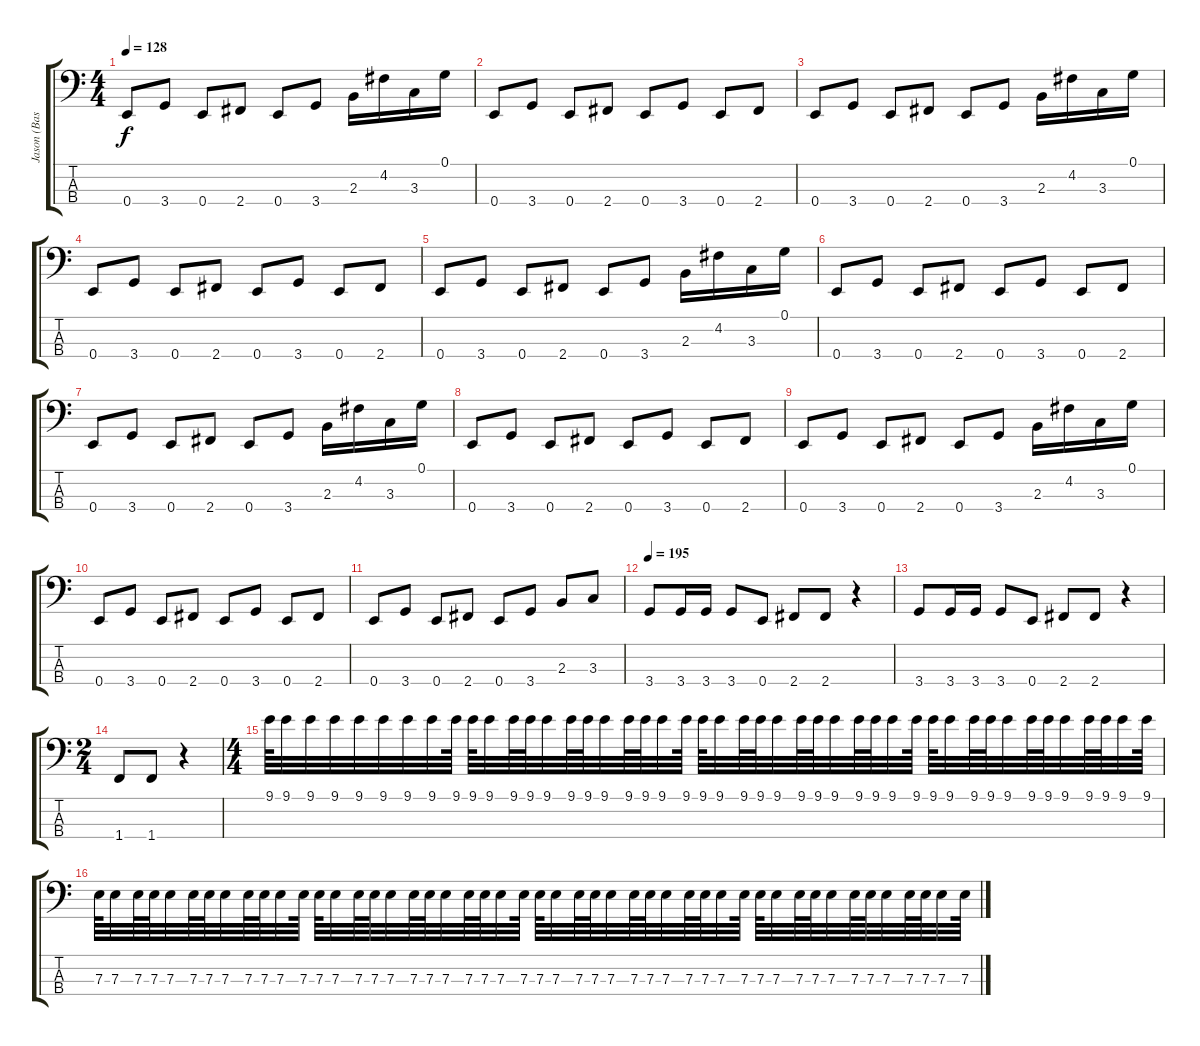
\track ("Jason (Bass)" "Jason (Bas") {instrument electricbasspick}
\staff {score tabs}
\tuning (G2 D2 A1 E1) {hide}
\ts (4 4)
\tempo 128
\clef f4
\ks c
0.4.8{dy f} 3.4.8 0.4.8 2.4.8 0.4.8 3.4.8 2.3.16 4.2.16 3.3.16 0.1.16 |
0.4.8 3.4.8 0.4.8 2.4.8 0.4.8 3.4.8 0.4.8 2.4.8 |
0.4.8 3.4.8 0.4.8 2.4.8 0.4.8 3.4.8 2.3.16 4.2.16 3.3.16 0.1.16 |
0.4.8 3.4.8 0.4.8 2.4.8 0.4.8 3.4.8 0.4.8 2.4.8 |
0.4.8 3.4.8 0.4.8 2.4.8 0.4.8 3.4.8 2.3.16 4.2.16 3.3.16 0.1.16 |
0.4.8 3.4.8 0.4.8 2.4.8 0.4.8 3.4.8 0.4.8 2.4.8 |
0.4.8 3.4.8 0.4.8 2.4.8 0.4.8 3.4.8 2.3.16 4.2.16 3.3.16 0.1.16 |
0.4.8 3.4.8 0.4.8 2.4.8 0.4.8 3.4.8 0.4.8 2.4.8 |
0.4.8 3.4.8 0.4.8 2.4.8 0.4.8 3.4.8 2.3.16 4.2.16 3.3.16 0.1.16 |
0.4.8 3.4.8 0.4.8 2.4.8 0.4.8 3.4.8 0.4.8 2.4.8 |
0.4.8 3.4.8 0.4.8 2.4.8 0.4.8 3.4.8 2.3.8 3.3.8 |
\tempo 195
3.4.8 3.4.16 3.4.16 3.4.8 0.4.8 2.4.8 2.4.8 r.4 |
3.4.8 3.4.16 3.4.16 3.4.8 0.4.8 2.4.8 2.4.8 r.4 |
\ts (2 4)
1.4.8 1.4.8 r.4 |
\ts (4 4)
9.1.64 9.1.32 9.1.32 9.1.32 9.1.32 9.1.32 9.1.32 9.1.32 9.1.64 9.1.64 9.1.32 9.1.64 9.1.64 9.1.32 9.1.64 9.1.64 9.1.32 9.1.64 9.1.64 9.1.32 9.1.64 9.1.64 9.1.32 9.1.64 9.1.64 9.1.32 9.1.64 9.1.64 9.1.32 9.1.64 9.1.64 9.1.32 9.1.64 9.1.64 9.1.32 9.1.64 9.1.64 9.1.32 9.1.64 9.1.64 9.1.32 9.1.64 9.1.64 9.1.32 9.1.64 |
7.3.64 7.3.32 7.3.64 7.3.64 7.3.32 7.3.64 7.3.64 7.3.32 7.3.64 7.3.64 7.3.32 7.3.64 7.3.64 7.3.32 7.3.64 7.3.64 7.3.32 7.3.64 7.3.64 7.3.32 7.3.64 7.3.64 7.3.32 7.3.64 7.3.64 7.3.32 7.3.64 7.3.64 7.3.32 7.3.64 7.3.64 7.3.32 7.3.64 7.3.64 7.3.32 7.3.64 7.3.64 7.3.32 7.3.64 7.3.64 7.3.32 7.3.64 7.3.64 7.3.32 7.3.64 7.3.64 7.3.32 7.3.64
